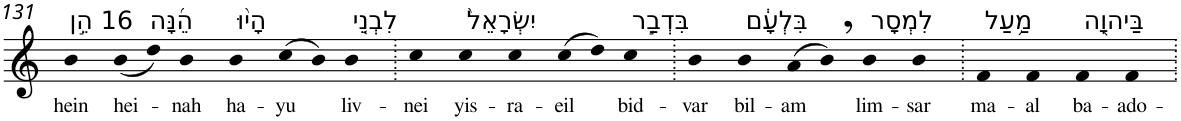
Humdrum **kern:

**kern	**text
*part1	*part1
*staff1	*staff1
*I"Piano	*
*I'Pno	*
!!LO:PB:g=z
*clefG2	*
*k[]	*
=131	=131
!LO:TX:a:t=16 הֵ֣ן	!
!	!LO:LY:b
4b	hein
!LO:TX:a:t=הֵ֜נָּה	!
!	!LO:LY:b
(<8b	hei-
8dd)	.
!	!LO:LY:b
4b	-nah
!LO:TX:a:t=הָי֨וּ	!
!	!LO:LY:b
4b	ha-
!	!LO:LY:b
(>8cc	-yu
8b)	.
!LO:TX:a:t=לִבְנֵ֤י	!
!	!LO:LY:b
4b	liv-
=132.	=132.
!	!LO:LY:b
4cc	-nei
!LO:TX:a:t=יִשְׂרָאֵל֙	!
!	!LO:LY:b
4cc	yis-
!	!LO:LY:b
4cc	-ra-
!	!LO:LY:b
(>8cc	-eil
8dd)	.
!LO:TX:a:t=בִּדְבַ֣ר	!
!	!LO:LY:b
4cc	bid-
=133.	=133.
!	!LO:LY:b
4b	-var
!LO:TX:a:t=בִּלְעָ֔ם	!
!	!LO:LY:b
4b	bil-
!	!LO:LY:b
(>8a	-am
8b,)	.
!LO:TX:a:t=לִמְסָר	!
!	!LO:LY:b
4b	lim-
!	!LO:LY:b
4b	-sar
=134.	=134.
!LO:TX:a:t=מַ֥עַל	!
!	!LO:LY:b
4f	ma-
!	!LO:LY:b
4f	-al
!LO:TX:a:t=בַּיהוָ֖ה	!
!	!LO:LY:b
4f	ba-
!	!LO:LY:b
4f	-ado-
=.	=.
*-	*-
